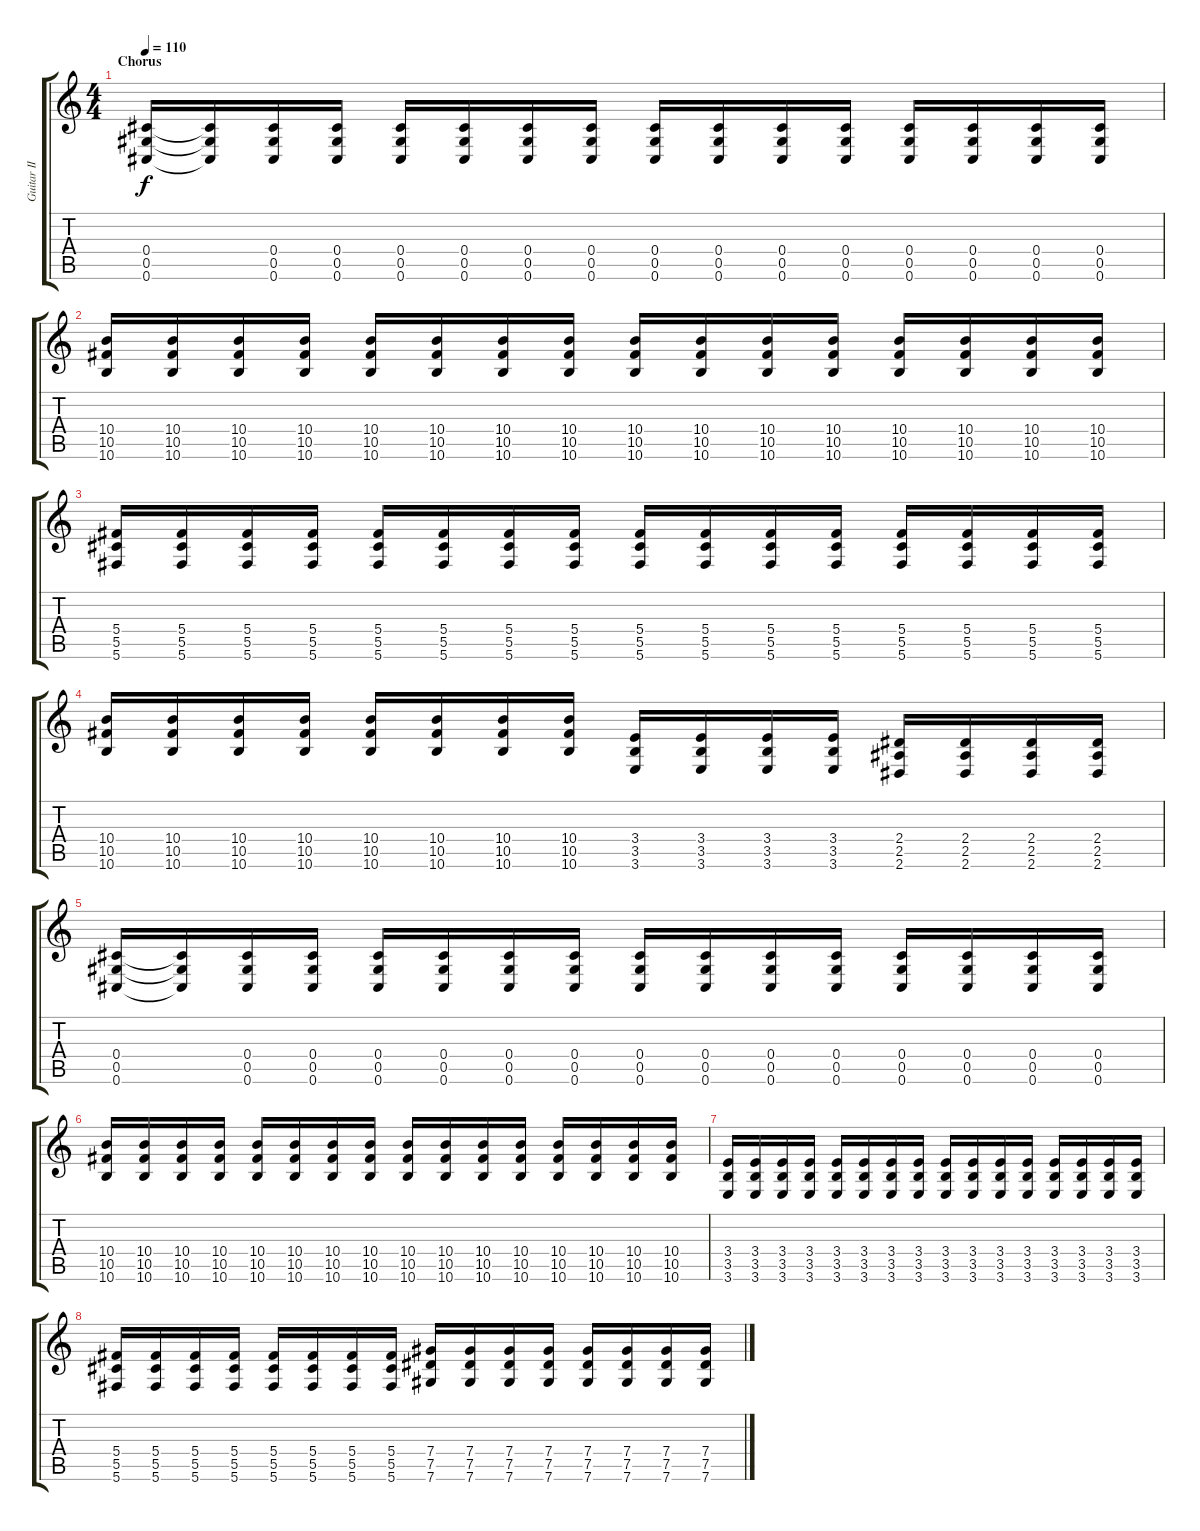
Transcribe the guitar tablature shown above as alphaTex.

\track ("Guitar II" "Guitar II") {instrument distortionguitar}
\staff {score tabs}
\tuning (Eb4 Bb3 Gb3 Db3 Ab2 Db2) {hide}
\ts (4 4)
\section ("" "Chorus")
\tempo 110
\clef g2
\ks c
(0.4 0.5 0.6).16{dy f} (0.4{t} 0.5{t} 0.6{t}).16 (0.4 0.5 0.6).16 (0.4 0.5 0.6).16 (0.4 0.5 0.6).16 (0.4 0.5 0.6).16 (0.4 0.5 0.6).16 (0.4 0.5 0.6).16 (0.4 0.5 0.6).16 (0.4 0.5 0.6).16 (0.4 0.5 0.6).16 (0.4 0.5 0.6).16 (0.4 0.5 0.6).16 (0.4 0.5 0.6).16 (0.4 0.5 0.6).16 (0.4 0.5 0.6).16 |
(10.4 10.5 10.6).16 (10.4 10.5 10.6).16 (10.4 10.5 10.6).16 (10.4 10.5 10.6).16 (10.4 10.5 10.6).16 (10.4 10.5 10.6).16 (10.4 10.5 10.6).16 (10.4 10.5 10.6).16 (10.4 10.5 10.6).16 (10.4 10.5 10.6).16 (10.4 10.5 10.6).16 (10.4 10.5 10.6).16 (10.4 10.5 10.6).16 (10.4 10.5 10.6).16 (10.4 10.5 10.6).16 (10.4 10.5 10.6).16 |
(5.4 5.5 5.6).16 (5.4 5.5 5.6).16 (5.4 5.5 5.6).16 (5.4 5.5 5.6).16 (5.4 5.5 5.6).16 (5.4 5.5 5.6).16 (5.4 5.5 5.6).16 (5.4 5.5 5.6).16 (5.4 5.5 5.6).16 (5.4 5.5 5.6).16 (5.4 5.5 5.6).16 (5.4 5.5 5.6).16 (5.4 5.5 5.6).16 (5.4 5.5 5.6).16 (5.4 5.5 5.6).16 (5.4 5.5 5.6).16 |
(10.4 10.5 10.6).16 (10.4 10.5 10.6).16 (10.4 10.5 10.6).16 (10.4 10.5 10.6).16 (10.4 10.5 10.6).16 (10.4 10.5 10.6).16 (10.4 10.5 10.6).16 (10.4 10.5 10.6).16 (3.4 3.5 3.6).16 (3.4 3.5 3.6).16 (3.4 3.5 3.6).16 (3.4 3.5 3.6).16 (2.4 2.5 2.6).16 (2.4 2.5 2.6).16 (2.4 2.5 2.6).16 (2.4 2.5 2.6).16 |
(0.4 0.5 0.6).16 (0.4{t} 0.5{t} 0.6{t}).16 (0.4 0.5 0.6).16 (0.4 0.5 0.6).16 (0.4 0.5 0.6).16 (0.4 0.5 0.6).16 (0.4 0.5 0.6).16 (0.4 0.5 0.6).16 (0.4 0.5 0.6).16 (0.4 0.5 0.6).16 (0.4 0.5 0.6).16 (0.4 0.5 0.6).16 (0.4 0.5 0.6).16 (0.4 0.5 0.6).16 (0.4 0.5 0.6).16 (0.4 0.5 0.6).16 |
(10.4 10.5 10.6).16 (10.4 10.5 10.6).16 (10.4 10.5 10.6).16 (10.4 10.5 10.6).16 (10.4 10.5 10.6).16 (10.4 10.5 10.6).16 (10.4 10.5 10.6).16 (10.4 10.5 10.6).16 (10.4 10.5 10.6).16 (10.4 10.5 10.6).16 (10.4 10.5 10.6).16 (10.4 10.5 10.6).16 (10.4 10.5 10.6).16 (10.4 10.5 10.6).16 (10.4 10.5 10.6).16 (10.4 10.5 10.6).16 |
(3.4 3.5 3.6).16 (3.4 3.5 3.6).16 (3.4 3.5 3.6).16 (3.4 3.5 3.6).16 (3.4 3.5 3.6).16 (3.4 3.5 3.6).16 (3.4 3.5 3.6).16 (3.4 3.5 3.6).16 (3.4 3.5 3.6).16 (3.4 3.5 3.6).16 (3.4 3.5 3.6).16 (3.4 3.5 3.6).16 (3.4 3.5 3.6).16 (3.4 3.5 3.6).16 (3.4 3.5 3.6).16 (3.4 3.5 3.6).16 |
(5.4 5.5 5.6).16 (5.4 5.5 5.6).16 (5.4 5.5 5.6).16 (5.4 5.5 5.6).16 (5.4 5.5 5.6).16 (5.4 5.5 5.6).16 (5.4 5.5 5.6).16 (5.4 5.5 5.6).16 (7.4 7.5 7.6).16 (7.4 7.5 7.6).16 (7.4 7.5 7.6).16 (7.4 7.5 7.6).16 (7.4 7.5 7.6).16 (7.4 7.5 7.6).16 (7.4 7.5 7.6).16 (7.4 7.5 7.6).16
